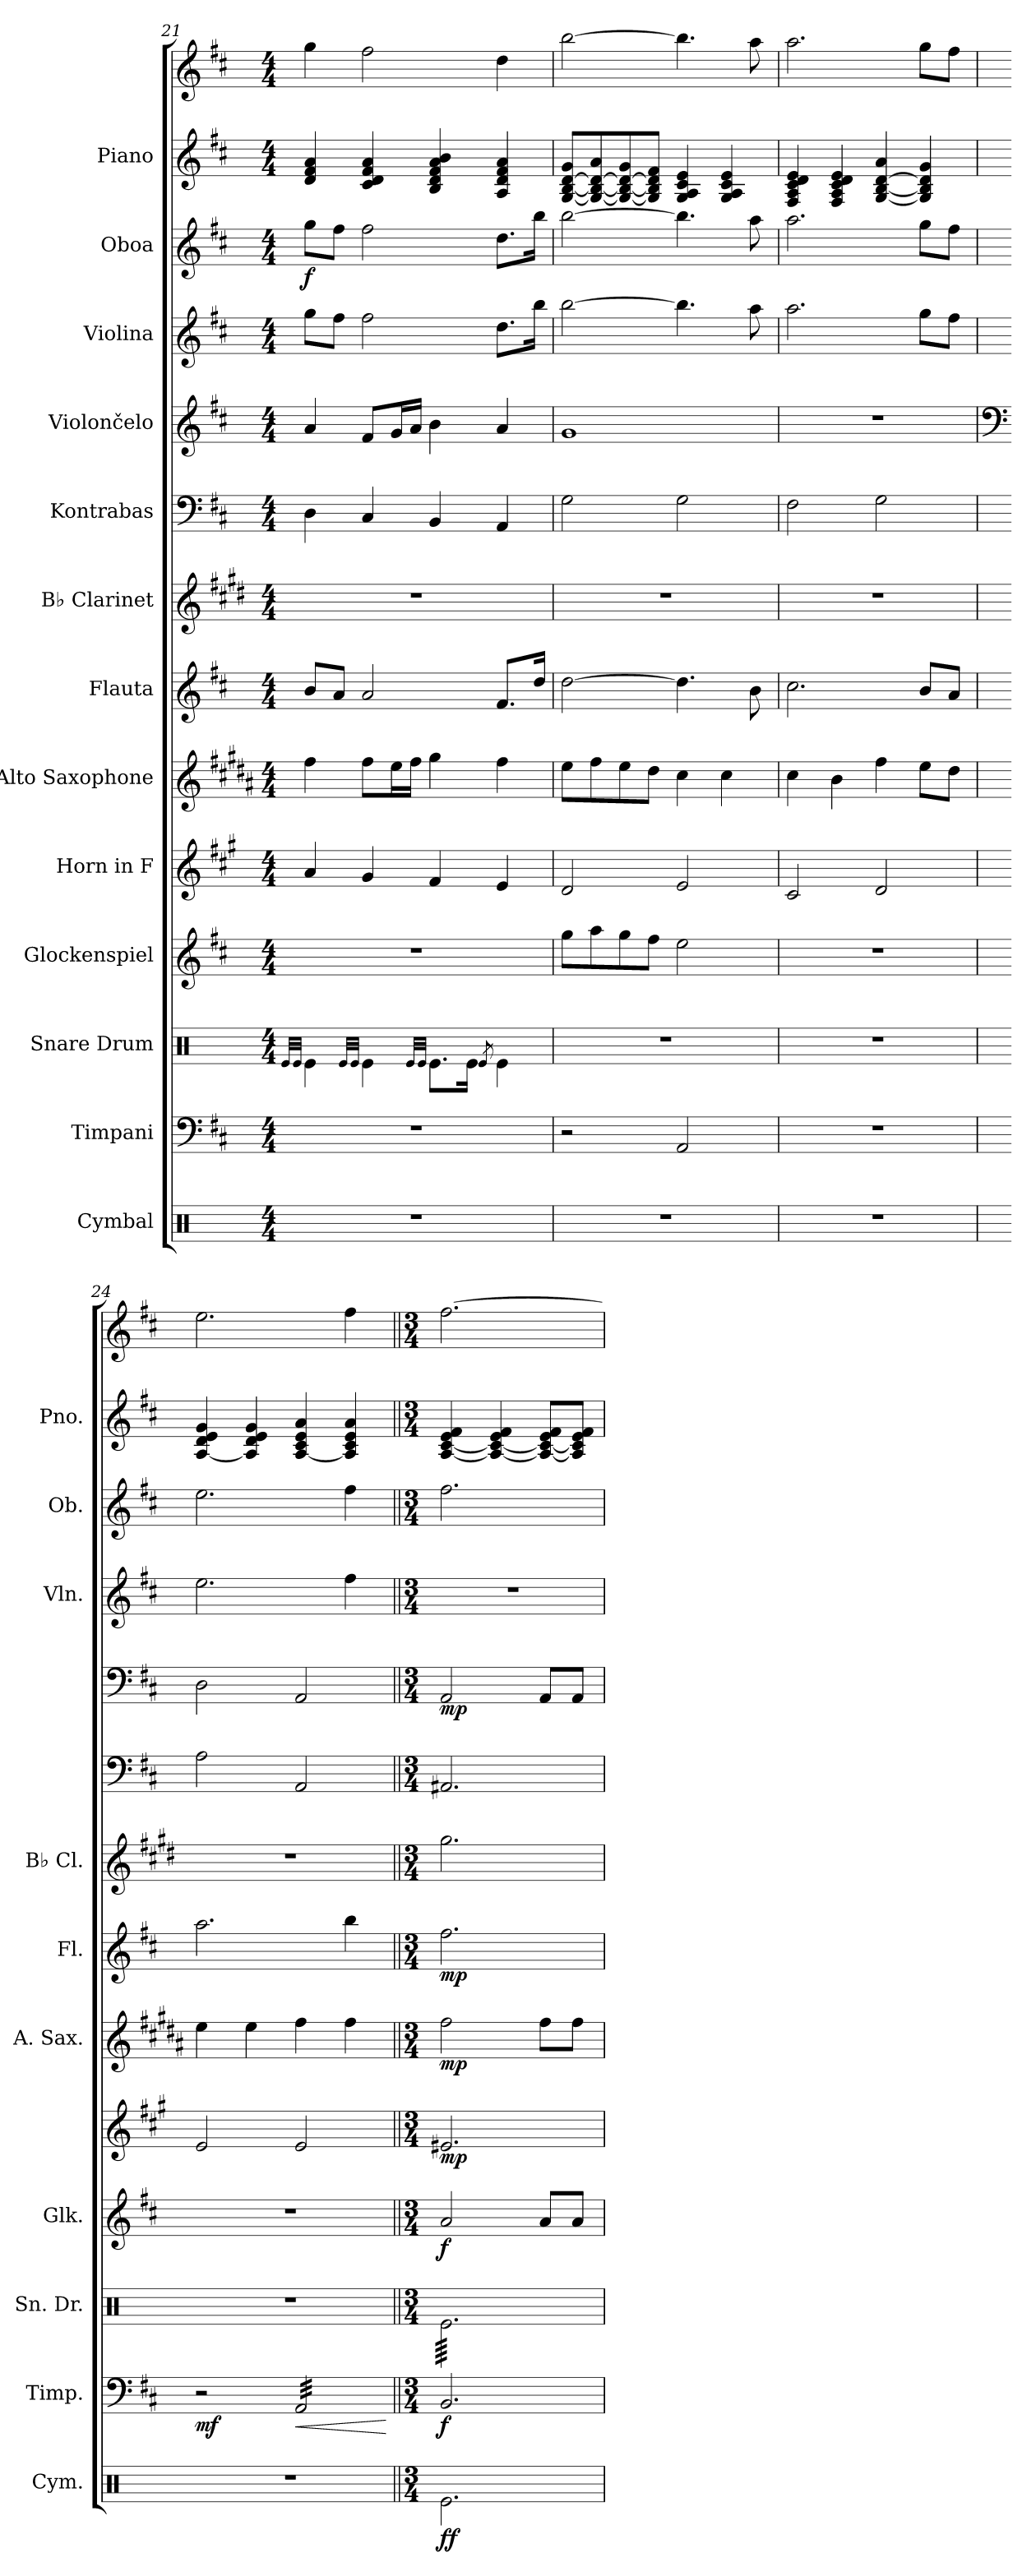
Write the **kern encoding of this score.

**kern	**dynam	**kern	**dynam	**kern	**kern	**dynam	**kern	**dynam	**kern	**dynam	**kern	**dynam	**kern	**kern	**kern	**dynam	**kern	**kern	**dynam	**kern	**kern
*part13	*part13	*part12	*part12	*part11	*part10	*part10	*part9	*part9	*part8	*part8	*part7	*part7	*part6	*part5	*part4	*part4	*part3	*part2	*part2	*part1	*part1
*staff14	*staff14	*staff13	*staff13	*staff12	*staff11	*staff11	*staff10	*staff10	*staff9	*staff9	*staff8	*staff8	*staff7	*staff6	*staff5	*staff5	*staff4	*staff3	*staff3	*staff2	*staff1
*I"Cymbal	*	*I"Timpani	*	*I"Snare Drum	*I"Glockenspiel	*	*I"Horn in F	*	*I"Alto Saxophone	*	*I"Flauta	*	*I"B♭ Clarinet	*I"Kontrabas	*I"Violončelo	*	*I"Violina	*I"Oboa	*	*I"Piano	*
*I'Cym.	*	*I'Timp.	*	*I'Sn. Dr.	*I'Glk.	*	*	*	*I'A. Sax.	*	*I'Fl.	*	*I'B♭ Cl.	*	*	*	*I'Vln.	*I'Ob.	*	*I'Pno.	*
!!LO:PB:g=z
*clefX	*	*clefF4	*	*clefX	*clefG2	*	*clefG2	*	*clefG2	*	*clefG2	*	*clefG2	*clefF4	*clefG2	*	*clefG2	*clefG2	*	*clefG2	*clefG2
*	*	*	*	*	*ITrd-14c-24	*	*ITrd4c7	*	*ITrd5c9	*	*	*	*ITrd1c2	*ITrd7c12	*	*	*	*	*	*	*
*k[]	*	*k[f#c#]	*	*k[]	*k[f#c#]	*	*k[f#c#]	*	*k[f#c#]	*	*k[f#c#]	*	*k[f#c#]	*k[f#c#]	*k[f#c#]	*	*k[f#c#]	*k[f#c#]	*	*k[f#c#]	*k[f#c#]
*M4/4	*	*M4/4	*	*M4/4	*M4/4	*	*M4/4	*	*M4/4	*	*M4/4	*	*M4/4	*M4/4	*M4/4	*	*M4/4	*M4/4	*	*M4/4	*M4/4
=21	=21	=21	=21	=21	=21	=21	=21	=21	=21	=21	=21	=21	=21	=21	=21	=21	=21	=21	=21	=21	=21
.	.	.	.	32qRe/LLL	.	.	.	.	.	.	.	.	.	.	.	.	.	.	.	.	.
.	.	.	.	32qRe/JJJ	.	.	.	.	.	.	.	.	.	.	.	.	.	.	.	.	.
!	!	!	!	!	!	!	!	!	!	!	!	!	!	!	!	!	!	!	!LO:DY:b	!	!
1r	.	1r	.	4Re\	1r	.	4d/	.	4a\	.	8b/L	.	1r	4DD\	4a/	.	8gg\L	8gg\L	f	4d/ 4f#/ 4a/	4gg\
.	.	.	.	.	.	.	.	.	.	.	8a/J	.	.	.	.	.	8ff#\J	8ff#\J	.	.	.
.	.	.	.	32qRe/LLL	.	.	.	.	.	.	.	.	.	.	.	.	.	.	.	.	.
.	.	.	.	32qRe/JJJ	.	.	.	.	.	.	.	.	.	.	.	.	.	.	.	.	.
.	.	.	.	4Re\	.	.	4c#/	.	8a\L	.	2a/	.	.	4CC#/	8f#/L	.	2ff#\	2ff#\	.	4c#/ 4d/ 4f#/ 4a/	2ff#\
.	.	.	.	.	.	.	.	.	16g\L	.	.	.	.	.	16g/L	.	.	.	.	.	.
.	.	.	.	.	.	.	.	.	16a\JJ	.	.	.	.	.	16a/JJ	.	.	.	.	.	.
.	.	.	.	32qRe/LLL	.	.	.	.	.	.	.	.	.	.	.	.	.	.	.	.	.
.	.	.	.	32qRe/JJJ	.	.	.	.	.	.	.	.	.	.	.	.	.	.	.	.	.
.	.	.	.	8.Re\L	.	.	4B/	.	4b\	.	.	.	.	4BBB/	4b\	.	.	.	.	4B/ 4d/ 4f#/ 4a/ 4b/	.
.	.	.	.	16Re\Jk	.	.	.	.	.	.	.	.	.	.	.	.	.	.	.	.	.
.	.	.	.	8qRe/	.	.	.	.	.	.	.	.	.	.	.	.	.	.	.	.	.
.	.	.	.	4Re\	.	.	4A/	.	4a\	.	8.f#/L	.	.	4AAA/	4a/	.	8.dd\L	8.dd\L	.	4A/ 4d/ 4f#/ 4a/	4dd\
.	.	.	.	.	.	.	.	.	.	.	16dd/Jk	.	.	.	.	.	16bb\Jk	16bb\Jk	.	.	.
=22	=22	=22	=22	=22	=22	=22	=22	=22	=22	=22	=22	=22	=22	=22	=22	=22	=22	=22	=22	=22	=22
1r	.	2r	.	1r	8gggg\L	.	2G/	.	8g\L	.	[2dd\	.	1r	2GG\	1g	.	[2bb\	[2bb\	.	[8G/ [8B/ [8d/ 8g/L	[2bb\
.	.	.	.	.	8aaaa\	.	.	.	8a\	.	.	.	.	.	.	.	.	.	.	8G/_ 8B/_ 8d/_ 8a/	.
.	.	.	.	.	8gggg\	.	.	.	8g\	.	.	.	.	.	.	.	.	.	.	8G/_ 8B/_ 8d/_ 8g/	.
.	.	.	.	.	8ffff#\J	.	.	.	8f#\J	.	.	.	.	.	.	.	.	.	.	8G/] 8B/] 8d/] 8f#/J	.
.	.	2AA/	.	.	2eeee\	.	2A/	.	4e\	.	4.dd\]	.	.	2GG\	.	.	4.bb\]	4.bb\]	.	4G/ 4A/ 4c#/ 4e/	4.bb\]
.	.	.	.	.	.	.	.	.	4e\	.	.	.	.	.	.	.	.	.	.	4G/ 4A/ 4c#/ 4e/	.
.	.	.	.	.	.	.	.	.	.	.	8b\	.	.	.	.	.	8aa\	8aa\	.	.	8aa\
=23	=23	=23	=23	=23	=23	=23	=23	=23	=23	=23	=23	=23	=23	=23	=23	=23	=23	=23	=23	=23	=23
1r	.	1r	.	1r	1r	.	2F#/	.	4e\	.	2.cc#\	.	1r	2FF#\	1r	.	2.aa\	2.aa\	.	4F#/ 4A/ 4c#/ 4d/ 4e/	2.aa\
.	.	.	.	.	.	.	.	.	4d\	.	.	.	.	.	.	.	.	.	.	4F#/ 4A/ 4c#/ 4d/ 4e/	.
.	.	.	.	.	.	.	2G/	.	4a\	.	.	.	.	2GG\	.	.	.	.	.	[4G/ [4B/ [4d/ 4a/	.
.	.	.	.	.	.	.	.	.	8g\L	.	8b/L	.	.	.	.	.	8gg\L	8gg\L	.	4G/] 4B/] 4d/] 4g/	8gg\L
.	.	.	.	.	.	.	.	.	8f#\J	.	8a/J	.	.	.	.	.	8ff#\J	8ff#\J	.	.	8ff#\J
!!LO:PB:g=z
=24	=24	=24	=24	=24	=24	=24	=24	=24	=24	=24	=24	=24	=24	=24	=24	=24	=24	=24	=24	=24	=24
*	*	*	*	*	*	*	*	*	*	*	*	*	*	*	*clefF4	*	*	*	*	*	*
!	!	!	!LO:DY:b	!	!	!	!	!	!	!	!	!	!	!	!	!	!	!	!	!	!
1r	.	2r	mf	1r	1r	.	2A/	.	4g\	.	2.aa\	.	1r	2AA\	2D\	.	2.ee\	2.ee\	.	[4A/ 4d/ 4e/ 4g/	2.ee\
.	.	.	.	.	.	.	.	.	4g\	.	.	.	.	.	.	.	.	.	.	4A/] 4d/ 4e/ 4g/	.
!	!	!	!LO:HP:b	!	!	!	!	!	!	!	!	!	!	!	!	!	!	!	!	!	!
*	*	*tremolo	*	*	*	*	*	*	*	*	*	*	*	*	*	*	*	*	*	*	*
.	.	32AA/LLL	<	.	.	.	2A/	.	4a\	.	.	.	.	2AAA/	2AA/	.	.	.	.	[4A/ 4c#/ 4e/ 4a/	.
.	.	32AA/	.	.	.	.	.	.	.	.	.	.	.	.	.	.	.	.	.	.	.
.	.	32AA/	.	.	.	.	.	.	.	.	.	.	.	.	.	.	.	.	.	.	.
.	.	32AA/	.	.	.	.	.	.	.	.	.	.	.	.	.	.	.	.	.	.	.
.	.	32AA/	.	.	.	.	.	.	.	.	.	.	.	.	.	.	.	.	.	.	.
.	.	32AA/	.	.	.	.	.	.	.	.	.	.	.	.	.	.	.	.	.	.	.
.	.	32AA/	.	.	.	.	.	.	.	.	.	.	.	.	.	.	.	.	.	.	.
.	.	32AA/	.	.	.	.	.	.	.	.	.	.	.	.	.	.	.	.	.	.	.
.	.	32AA/	.	.	.	.	.	.	4a\	.	4bb\	.	.	.	.	.	4ff#\	4ff#\	.	4A/] 4c#/ 4e/ 4a/	4ff#\
.	.	32AA/	.	.	.	.	.	.	.	.	.	.	.	.	.	.	.	.	.	.	.
.	.	32AA/	.	.	.	.	.	.	.	.	.	.	.	.	.	.	.	.	.	.	.
.	.	32AA/	.	.	.	.	.	.	.	.	.	.	.	.	.	.	.	.	.	.	.
.	.	32AA/	.	.	.	.	.	.	.	.	.	.	.	.	.	.	.	.	.	.	.
.	.	32AA/	.	.	.	.	.	.	.	.	.	.	.	.	.	.	.	.	.	.	.
.	.	32AA/	.	.	.	.	.	.	.	.	.	.	.	.	.	.	.	.	.	.	.
.	.	32AA/JJJ	.	.	.	.	.	.	.	.	.	.	.	.	.	.	.	.	.	.	.
*	*	*Xtremolo	*	*	*	*	*	*	*	*	*	*	*	*	*	*	*	*	*	*	*
.	.	.	[	.	.	.	.	.	.	.	.	.	.	.	.	.	.	.	.	.	.
=25||	=25||	=25||	=25||	=25||	=25||	=25||	=25||	=25||	=25||	=25||	=25||	=25||	=25||	=25||	=25||	=25||	=25||	=25||	=25||	=25||	=25||
*M3/4	*	*M3/4	*	*M3/4	*M3/4	*	*M3/4	*	*M3/4	*	*M3/4	*	*M3/4	*M3/4	*M3/4	*	*M3/4	*M3/4	*	*M3/4	*M3/4
!	!LO:DY:b	!	!LO:DY:b	!	!	!LO:DY:b	!	!LO:DY:b	!	!LO:DY:b	!	!LO:DY:b	!	!	!	!LO:DY:b	!	!	!	!	!
*	*	*	*	*tremolo	*	*	*	*	*	*	*	*	*	*	*	*	*	*	*	*	*
2.Re\	ff	2.BB/	f	64Re\LLLL	2aaa/	f	2.A#X/	mp	2a\	mp	2.ff#\	mp	2.ff#\	2.AAA#X/	2AA/	mp	2.r	2.ff#\	.	[4A/ [4c#/ 4e/ 4f#/	[2.ff#\
.	.	.	.	64Re\	.	.	.	.	.	.	.	.	.	.	.	.	.	.	.	.	.
.	.	.	.	64Re\	.	.	.	.	.	.	.	.	.	.	.	.	.	.	.	.	.
.	.	.	.	64Re\	.	.	.	.	.	.	.	.	.	.	.	.	.	.	.	.	.
.	.	.	.	64Re\	.	.	.	.	.	.	.	.	.	.	.	.	.	.	.	.	.
.	.	.	.	64Re\	.	.	.	.	.	.	.	.	.	.	.	.	.	.	.	.	.
.	.	.	.	64Re\	.	.	.	.	.	.	.	.	.	.	.	.	.	.	.	.	.
.	.	.	.	64Re\	.	.	.	.	.	.	.	.	.	.	.	.	.	.	.	.	.
.	.	.	.	64Re\	.	.	.	.	.	.	.	.	.	.	.	.	.	.	.	.	.
.	.	.	.	64Re\	.	.	.	.	.	.	.	.	.	.	.	.	.	.	.	.	.
.	.	.	.	64Re\	.	.	.	.	.	.	.	.	.	.	.	.	.	.	.	.	.
.	.	.	.	64Re\	.	.	.	.	.	.	.	.	.	.	.	.	.	.	.	.	.
.	.	.	.	64Re\	.	.	.	.	.	.	.	.	.	.	.	.	.	.	.	.	.
.	.	.	.	64Re\	.	.	.	.	.	.	.	.	.	.	.	.	.	.	.	.	.
.	.	.	.	64Re\	.	.	.	.	.	.	.	.	.	.	.	.	.	.	.	.	.
.	.	.	.	64Re\	.	.	.	.	.	.	.	.	.	.	.	.	.	.	.	.	.
.	.	.	.	64Re\	.	.	.	.	.	.	.	.	.	.	.	.	.	.	.	4A/_ 4c#/_ 4e/ 4f#/	.
.	.	.	.	64Re\	.	.	.	.	.	.	.	.	.	.	.	.	.	.	.	.	.
.	.	.	.	64Re\	.	.	.	.	.	.	.	.	.	.	.	.	.	.	.	.	.
.	.	.	.	64Re\	.	.	.	.	.	.	.	.	.	.	.	.	.	.	.	.	.
.	.	.	.	64Re\	.	.	.	.	.	.	.	.	.	.	.	.	.	.	.	.	.
.	.	.	.	64Re\	.	.	.	.	.	.	.	.	.	.	.	.	.	.	.	.	.
.	.	.	.	64Re\	.	.	.	.	.	.	.	.	.	.	.	.	.	.	.	.	.
.	.	.	.	64Re\	.	.	.	.	.	.	.	.	.	.	.	.	.	.	.	.	.
.	.	.	.	64Re\	.	.	.	.	.	.	.	.	.	.	.	.	.	.	.	.	.
.	.	.	.	64Re\	.	.	.	.	.	.	.	.	.	.	.	.	.	.	.	.	.
.	.	.	.	64Re\	.	.	.	.	.	.	.	.	.	.	.	.	.	.	.	.	.
.	.	.	.	64Re\	.	.	.	.	.	.	.	.	.	.	.	.	.	.	.	.	.
.	.	.	.	64Re\	.	.	.	.	.	.	.	.	.	.	.	.	.	.	.	.	.
.	.	.	.	64Re\	.	.	.	.	.	.	.	.	.	.	.	.	.	.	.	.	.
.	.	.	.	64Re\	.	.	.	.	.	.	.	.	.	.	.	.	.	.	.	.	.
.	.	.	.	64Re\	.	.	.	.	.	.	.	.	.	.	.	.	.	.	.	.	.
.	.	.	.	64Re\	8aaa/L	.	.	.	8a\L	.	.	.	.	.	8AA/L	.	.	.	.	8A/_ 8c#/_ 8e/ 8f#/L	.
.	.	.	.	64Re\	.	.	.	.	.	.	.	.	.	.	.	.	.	.	.	.	.
.	.	.	.	64Re\	.	.	.	.	.	.	.	.	.	.	.	.	.	.	.	.	.
.	.	.	.	64Re\	.	.	.	.	.	.	.	.	.	.	.	.	.	.	.	.	.
.	.	.	.	64Re\	.	.	.	.	.	.	.	.	.	.	.	.	.	.	.	.	.
.	.	.	.	64Re\	.	.	.	.	.	.	.	.	.	.	.	.	.	.	.	.	.
.	.	.	.	64Re\	.	.	.	.	.	.	.	.	.	.	.	.	.	.	.	.	.
.	.	.	.	64Re\	.	.	.	.	.	.	.	.	.	.	.	.	.	.	.	.	.
.	.	.	.	64Re\	8aaa/J	.	.	.	8a\J	.	.	.	.	.	8AA/J	.	.	.	.	8A/] 8c#/] 8e/ 8f#/J	.
.	.	.	.	64Re\	.	.	.	.	.	.	.	.	.	.	.	.	.	.	.	.	.
.	.	.	.	64Re\	.	.	.	.	.	.	.	.	.	.	.	.	.	.	.	.	.
.	.	.	.	64Re\	.	.	.	.	.	.	.	.	.	.	.	.	.	.	.	.	.
.	.	.	.	64Re\	.	.	.	.	.	.	.	.	.	.	.	.	.	.	.	.	.
.	.	.	.	64Re\	.	.	.	.	.	.	.	.	.	.	.	.	.	.	.	.	.
.	.	.	.	64Re\	.	.	.	.	.	.	.	.	.	.	.	.	.	.	.	.	.
.	.	.	.	64Re\JJJJ	.	.	.	.	.	.	.	.	.	.	.	.	.	.	.	.	.
*	*	*	*	*Xtremolo	*	*	*	*	*	*	*	*	*	*	*	*	*	*	*	*	*
=	=	=	=	=	=	=	=	=	=	=	=	=	=	=	=	=	=	=	=	=	=
*-	*-	*-	*-	*-	*-	*-	*-	*-	*-	*-	*-	*-	*-	*-	*-	*-	*-	*-	*-	*-	*-
